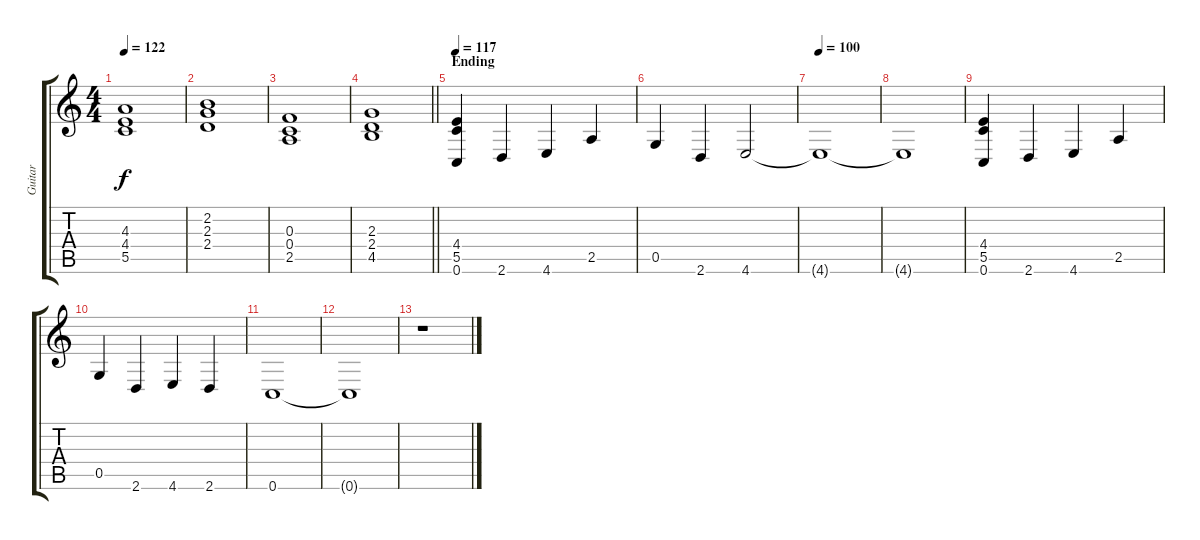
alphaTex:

\track ("Guitar" "Guitar") {instrument acousticguitarsteel}
\staff {score tabs}
\tuning (D4 A3 F3 C3 G2 C2) {hide}
\ts (4 4)
\tempo 122
\clef g2
\ks c
(4.3 4.4 5.5).1{dy f} |
(2.2 2.3 2.4).1 |
(0.3 0.4 2.5).1 |
\barLineRight lightlight
(2.3 2.4 4.5).1 |
\section ("" "Ending")
\tempo 117
(4.4 5.5 0.6).4 2.6.4 4.6.4 2.5.4 |
0.5.4 2.6.4 4.6.2 |
\tempo 100
4.6{t}.1 |
4.6{t}.1 |
(4.4 5.5 0.6).4 2.6.4 4.6.4 2.5.4 |
0.5.4 2.6.4 4.6.4 2.6.4 |
0.6.1 |
0.6{t}.1 |
r.1
